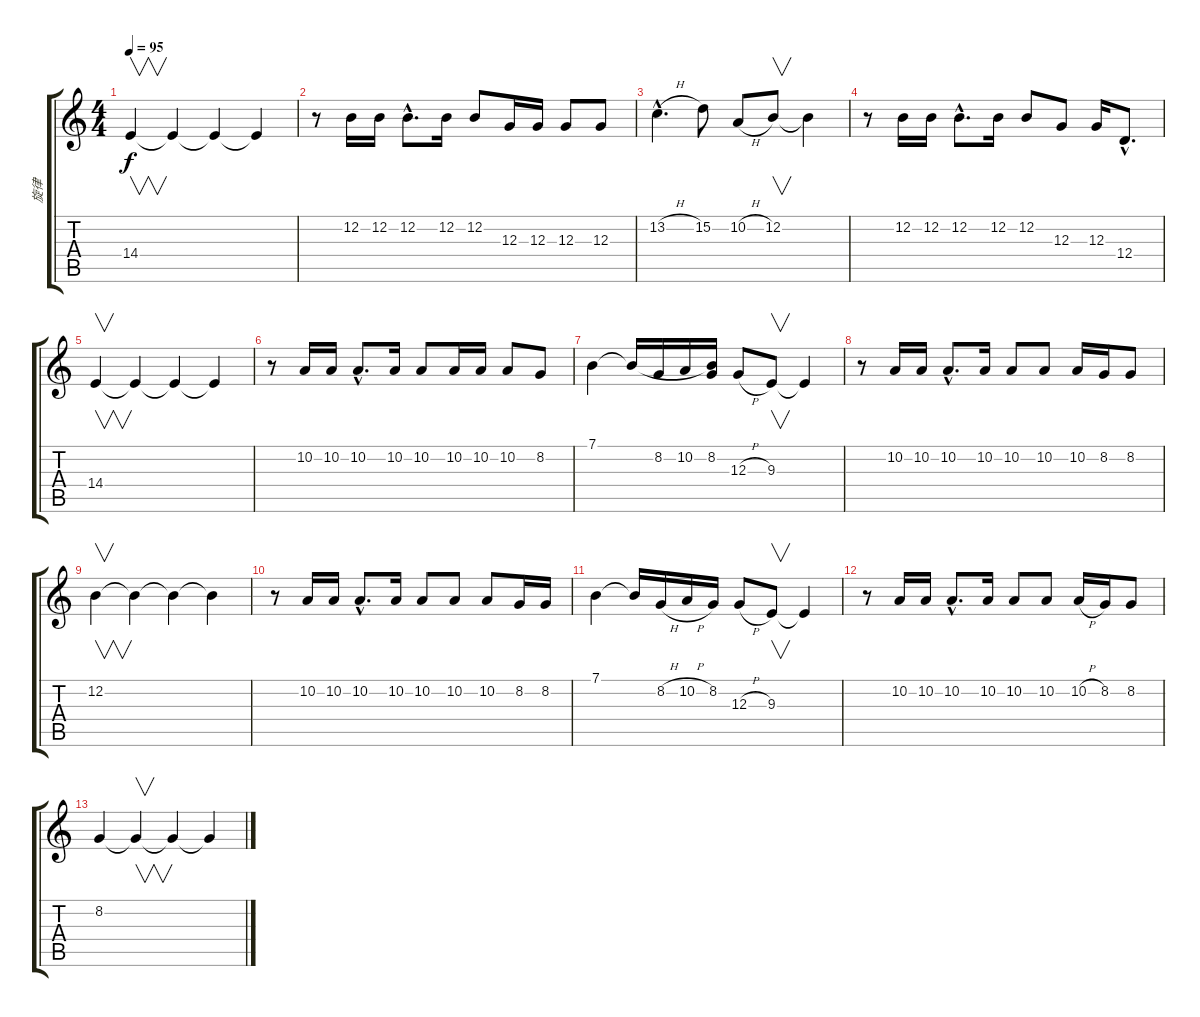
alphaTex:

\track ("旋律" "旋律") {instrument lead6voice}
\staff {score tabs}
\tuning (E4 B3 G3 D3 A2 E2) {hide}
\ts (4 4)
\tempo 95
\clef g2
\ks c
14.4.4{v dy f} 14.4{t}.4 14.4{t}.4 14.4{t}.4 |
r.8 12.2.16 12.2.16 12.2{hac}.8{d} 12.2.16 12.2.8 12.3.16 12.3.16 12.3.8 12.3.8 |
13.2{h hac}.4{d} 15.2.8 10.2{h}.8 12.2.8{v} 12.2{t}.4 |
r.8 12.2.16 12.2.16 12.2{hac}.8{d} 12.2.16 12.2.8 12.3.8 12.3.16 12.4{hac}.8{d} |
14.4.4{v} 14.4{t}.4 14.4{t}.4 14.4{t}.4 |
r.8 10.2.16 10.2.16 10.2{hac}.8{d} 10.2.16 10.2.8 10.2.16 10.2.16 10.2.8 8.2.8 |
7.1.4 7.1{t}.16 8.2.16 10.2.16 (7.1{t} 8.2).16 12.3{h}.8 9.3.8{v} 9.3{t}.4 |
r.8 10.2.16 10.2.16 10.2{hac}.8{d} 10.2.16 10.2.8 10.2.8 10.2.16 8.2.16 8.2.8 |
12.2.4{v} 12.2{t}.4 12.2{t}.4 12.2{t}.4 |
r.8 10.2.16 10.2.16 10.2{hac}.8{d} 10.2.16 10.2.8 10.2.8 10.2.8 8.2.16 8.2.16 |
7.1.4 7.1{t}.16 8.2{h}.16 10.2{h}.16 8.2.16 12.3{h}.8 9.3.8{v} 9.3{t}.4 |
r.8 10.2.16 10.2.16 10.2{hac}.8{d} 10.2.16 10.2.8 10.2.8 10.2{h}.16 8.2.16 8.2.8 |
8.2.4 8.2{t}.4{v} 8.2{t}.4 8.2{t}.4
